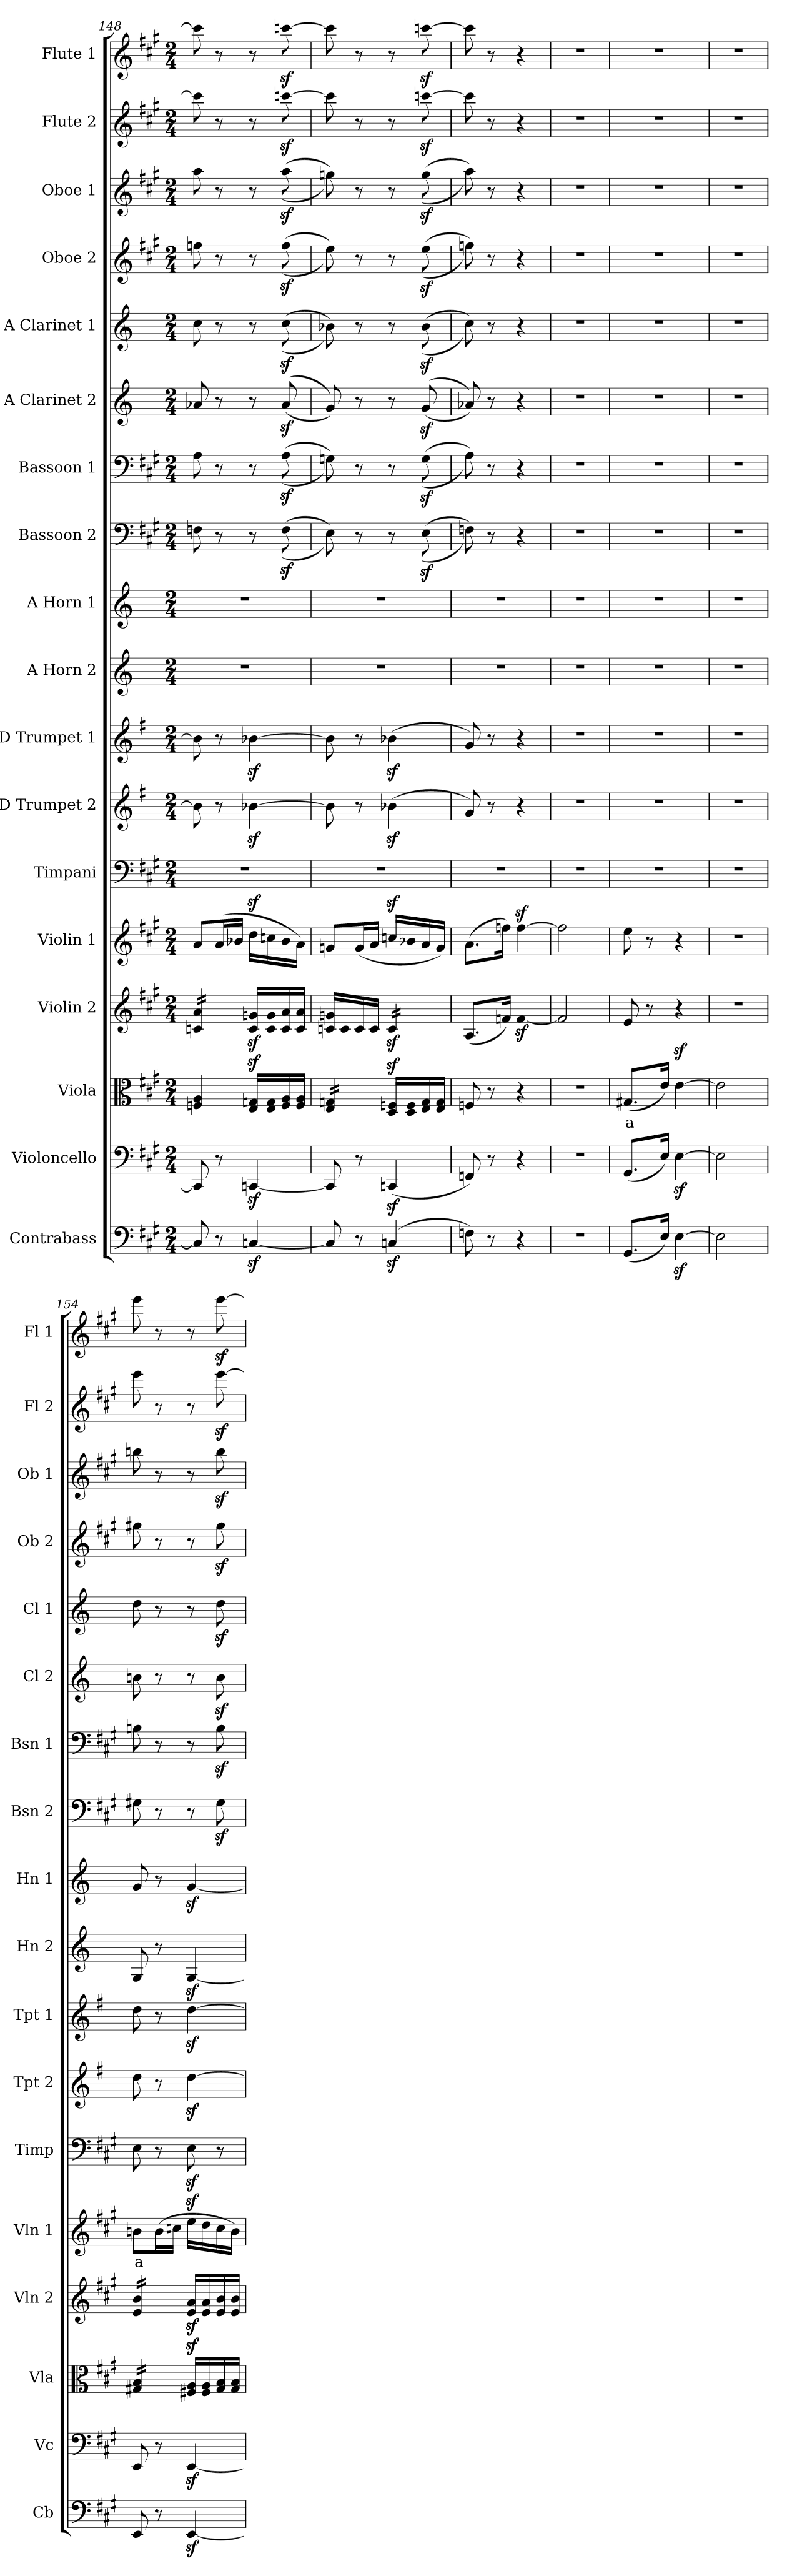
**kern	**kern	**kern	**text	**kern	**kern	**text	**kern	**kern	**kern	**kern	**kern	**kern	**kern	**kern	**kern	**kern	**kern	**kern	**kern
*part18	*part17	*part16	*part16	*part15	*part14	*part14	*part13	*part12	*part11	*part10	*part9	*part8	*part7	*part6	*part5	*part4	*part3	*part2	*part1
*staff18	*staff17	*staff16	*staff16	*staff15	*staff14	*staff14	*staff13	*staff12	*staff11	*staff10	*staff9	*staff8	*staff7	*staff6	*staff5	*staff4	*staff3	*staff2	*staff1
*I"Contrabass	*I"Violoncello	*I"Viola	*	*I"Violin 2	*I"Violin 1	*	*I"Timpani	*I"D Trumpet 2	*I"D Trumpet 1	*I"A Horn 2	*I"A Horn 1	*I"Bassoon 2	*I"Bassoon 1	*I"A Clarinet 2	*I"A Clarinet 1	*I"Oboe 2	*I"Oboe 1	*I"Flute 2	*I"Flute 1
*I'Cb	*I'Vc	*I'Vla	*	*I'Vln 2	*I'Vln 1	*	*I'Timp	*I'Tpt 2	*I'Tpt 1	*I'Hn 2	*I'Hn 1	*I'Bsn 2	*I'Bsn 1	*I'Cl 2	*I'Cl 1	*I'Ob 2	*I'Ob 1	*I'Fl 2	*I'Fl 1
*clefF4	*clefF4	*clefC3	*	*clefG2	*clefG2	*	*clefF4	*clefG2	*clefG2	*clefG2	*clefG2	*clefF4	*clefF4	*clefG2	*clefG2	*clefG2	*clefG2	*clefG2	*clefG2
*ITrd7c12	*	*	*	*	*	*	*	*ITrd-1c-2	*ITrd-1c-2	*ITrd2c3	*ITrd2c3	*	*	*ITrd2c3	*ITrd2c3	*	*	*	*
*k[f#c#g#]	*k[f#c#g#]	*k[f#c#g#]	*	*k[f#c#g#]	*k[f#c#g#]	*	*k[f#c#g#]	*k[f#c#g#]	*k[f#c#g#]	*k[f#c#g#]	*k[f#c#g#]	*k[f#c#g#]	*k[f#c#g#]	*k[f#c#g#]	*k[f#c#g#]	*k[f#c#g#]	*k[f#c#g#]	*k[f#c#g#]	*k[f#c#g#]
*M2/4	*M2/4	*M2/4	*	*M2/4	*M2/4	*	*M2/4	*M2/4	*M2/4	*M2/4	*M2/4	*M2/4	*M2/4	*M2/4	*M2/4	*M2/4	*M2/4	*M2/4	*M2/4
=148	=148	=148	=148	=148	=148	=148	=148	=148	=148	=148	=148	=148	=148	=148	=148	=148	=148	=148	=148
*	*	*	*	*tremolo	*	*	*	*	*	*	*	*	*	*	*	*	*	*	*
8CC/]	8CC/]	4Fn/ 4A/	.	16cn/ 16a/LL	8a/L	.	2r	8cc\]	8cc\]	2r	2r	8Fn\	8A\	8fn/	8a\	8ffn\	8aa\	8ccc\]	8ccc\]
.	.	.	.	16cn/ 16a/	.	.	.	.	.	.	.	.	.	.	.	.	.	.	.
8r	8r	.	.	16cn/ 16a/	(16a/L	.	.	8r	8r	.	.	8r	8r	8r	8r	8r	8r	8r	8r
.	.	.	.	16cn/ 16a/JJ	16b-X/JJ	.	.	.	.	.	.	.	.	.	.	.	.	.	.
*	*	*	*	*Xtremolo	*	*	*	*	*	*	*	*	*	*	*	*	*	*	*
[4CCnz</	[4CCnz</	16E/z< 16Gn/z<LL	.	16c/z< 16gn/z<LL	16ddz<\LL	.	.	[4ccnz<\	[4ccnz<\	.	.	8r	8r	8r	8r	8r	8r	8r	8r
.	.	16E/ 16G/	.	16c/ 16g/	16ccn\	.	.	.	.	.	.	.	.	.	.	.	.	.	.
.	.	16F/ 16A/	.	16c/ 16a/	16b-\	.	.	.	.	.	.	((8Fz<\	((8Az<\	((8fz</	((8az<\	((8ffz<\	((8aaz<\	[8cccnz<\	[8cccnz<\
.	.	16F/ 16A/JJ	.	16c/ 16a/JJ	16a\JJ)	.	.	.	.	.	.	.	.	.	.	.	.	.	.
=149	=149	=149	=149	=149	=149	=149	=149	=149	=149	=149	=149	=149	=149	=149	=149	=149	=149	=149	=149
*	*	*tremolo	*	*	*	*	*	*	*	*	*	*	*	*	*	*	*	*	*
8CC/]	8CC/]	16E/ 16Gn/LL	.	16cn/ 16gn/LL	8gn/L	.	2r	8cc\]	8cc\]	2r	2r	8E\))	8Gn\))	8e/))	8gn\))	8ee\))	8ggn\))	8ccc\]	8ccc\]
.	.	16E/ 16Gn/	.	16c/	.	.	.	.	.	.	.	.	.	.	.	.	.	.	.
8r	8r	16E/ 16Gn/	.	16c/	(16g/L	.	.	8r	8r	.	.	8r	8r	8r	8r	8r	8r	8r	8r
.	.	16E/ 16Gn/JJ	.	16c/JJ	16a/JJ	.	.	.	.	.	.	.	.	.	.	.	.	.	.
*	*	*Xtremolo	*	*	*	*	*	*	*	*	*	*	*	*	*	*	*	*	*
*	*	*	*	*tremolo	*	*	*	*	*	*	*	*	*	*	*	*	*	*	*
(4CCnz</	(4CCnz</	16D/z< 16Fn/z<LL	.	16cz</LL	16ccnz</LL	.	.	(4ccnz<\	(4ccnz<\	.	.	8r	8r	8r	8r	8r	8r	8r	8r
.	.	16D/ 16F/	.	16cz</	16b-X/	.	.	.	.	.	.	.	.	.	.	.	.	.	.
.	.	16E/ 16G/	.	16cz</	16a/	.	.	.	.	.	.	((8Ez<\	((8Gz<\	((8ez</	((8gz<\	((8eez<\	((8ggz<\	[8cccnz<\	[8cccnz<\
.	.	16E/ 16G/JJ	.	16cz</JJ	16g/JJ)	.	.	.	.	.	.	.	.	.	.	.	.	.	.
*	*	*	*	*Xtremolo	*	*	*	*	*	*	*	*	*	*	*	*	*	*	*
=150	=150	=150	=150	=150	=150	=150	=150	=150	=150	=150	=150	=150	=150	=150	=150	=150	=150	=150	=150
8FFn\)	8FFn/)	8Fn/	.	(8.A/L	(8.a\L	.	2r	8a/)	8a/)	2r	2r	8Fn\))	8A\))	8fn/))	8a\))	8ffn\))	8aa\))	8ccc\]	8ccc\]
8r	8r	8r	.	.	.	.	.	8r	8r	.	.	8r	8r	8r	8r	8r	8r	8r	8r
.	.	.	.	16fn/Jk)	16ffn\Jk)	.	.	.	.	.	.	.	.	.	.	.	.	.	.
4r	4r	4r	.	[4fz</	[4ffz<\	.	.	4r	4r	.	.	4r	4r	4r	4r	4r	4r	4r	4r
!!LO:PB:g=z
=151	=151	=151	=151	=151	=151	=151	=151	=151	=151	=151	=151	=151	=151	=151	=151	=151	=151	=151	=151
2r	2r	2r	.	2f/]	2ff\]	.	2r	2r	2r	2r	2r	2r	2r	2r	2r	2r	2r	2r	2r
=152	=152	=152	=152	=152	=152	=152	=152	=152	=152	=152	=152	=152	=152	=152	=152	=152	=152	=152	=152
!	!	!	!LO:LY:b:color=#FF0000	!	!	!	!	!	!	!	!	!	!	!	!	!	!	!	!
(8.GGG#/L	(8.GG#/L	(8.G#X/L	a	8e/	8ee\	.	2r	2r	2r	2r	2r	2r	2r	2r	2r	2r	2r	2r	2r
.	.	.	.	8r	8r	.	.	.	.	.	.	.	.	.	.	.	.	.	.
16EE/Jk)	16E/Jk)	16e/Jk)	.	.	.	.	.	.	.	.	.	.	.	.	.	.	.	.	.
[4EEz<\	[4Ez<\	[4ez<\	.	4r	4r	.	.	.	.	.	.	.	.	.	.	.	.	.	.
=153	=153	=153	=153	=153	=153	=153	=153	=153	=153	=153	=153	=153	=153	=153	=153	=153	=153	=153	=153
2EE\]	2E\]	2e\]	.	2r	2r	.	2r	2r	2r	2r	2r	2r	2r	2r	2r	2r	2r	2r	2r
=154	=154	=154	=154	=154	=154	=154	=154	=154	=154	=154	=154	=154	=154	=154	=154	=154	=154	=154	=154
!	!	!	!	!	!	!LO:LY:b:color=#FF0000	!	!	!	!	!	!	!	!	!	!	!	!	!
*	*	*tremolo	*	*	*	*	*	*	*	*	*	*	*	*	*	*	*	*	*
*	*	*	*	*tremolo	*	*	*	*	*	*	*	*	*	*	*	*	*	*	*
8EEE/	8EE/	16G#X/ 16B/LL	.	16e/ 16b/LL	8bn\L	a	8E\	8ee\	8ee\	8E/	8e/	8G#X\	8Bn\	8g#X\	8b\	8gg#X\	8bbn\	8eee\	8eee\
.	.	16G#X/ 16B/	.	16e/ 16b/	.	.	.	.	.	.	.	.	.	.	.	.	.	.	.
8r	8r	16G#X/ 16B/	.	16e/ 16b/	(16b\L	.	8r	8r	8r	8r	8r	8r	8r	8r	8r	8r	8r	8r	8r
.	.	16G#X/ 16B/JJ	.	16e/ 16b/JJ	16ccn\JJ	.	.	.	.	.	.	.	.	.	.	.	.	.	.
*	*	*	*	*Xtremolo	*	*	*	*	*	*	*	*	*	*	*	*	*	*	*
*	*	*Xtremolo	*	*	*	*	*	*	*	*	*	*	*	*	*	*	*	*	*
[4EEEz</	[4EEz</	16F#X/z< 16A/z<LL	.	16e/z< 16a/z<LL	16eez<\LL	.	8Ez<\	[4eez<\	[4eez<\	[4Ez</	[4ez</	8r	8r	8r	8r	8r	8r	8r	8r
.	.	16F#/ 16A/	.	16e/ 16a/	16dd\	.	.	.	.	.	.	.	.	.	.	.	.	.	.
.	.	16G#/ 16B/	.	16e/ 16b/	16cc\	.	8r	.	.	.	.	8G#z<\	8Bz<\	8g#z<\	8bz<\	8gg#z<\	8bbz<\	[8eeez<\	[8eeez<\
.	.	16G#/ 16B/JJ	.	16e/ 16b/JJ	16b\JJ)	.	.	.	.	.	.	.	.	.	.	.	.	.	.
=	=	=	=	=	=	=	=	=	=	=	=	=	=	=	=	=	=	=	=
*-	*-	*-	*-	*-	*-	*-	*-	*-	*-	*-	*-	*-	*-	*-	*-	*-	*-	*-	*-
